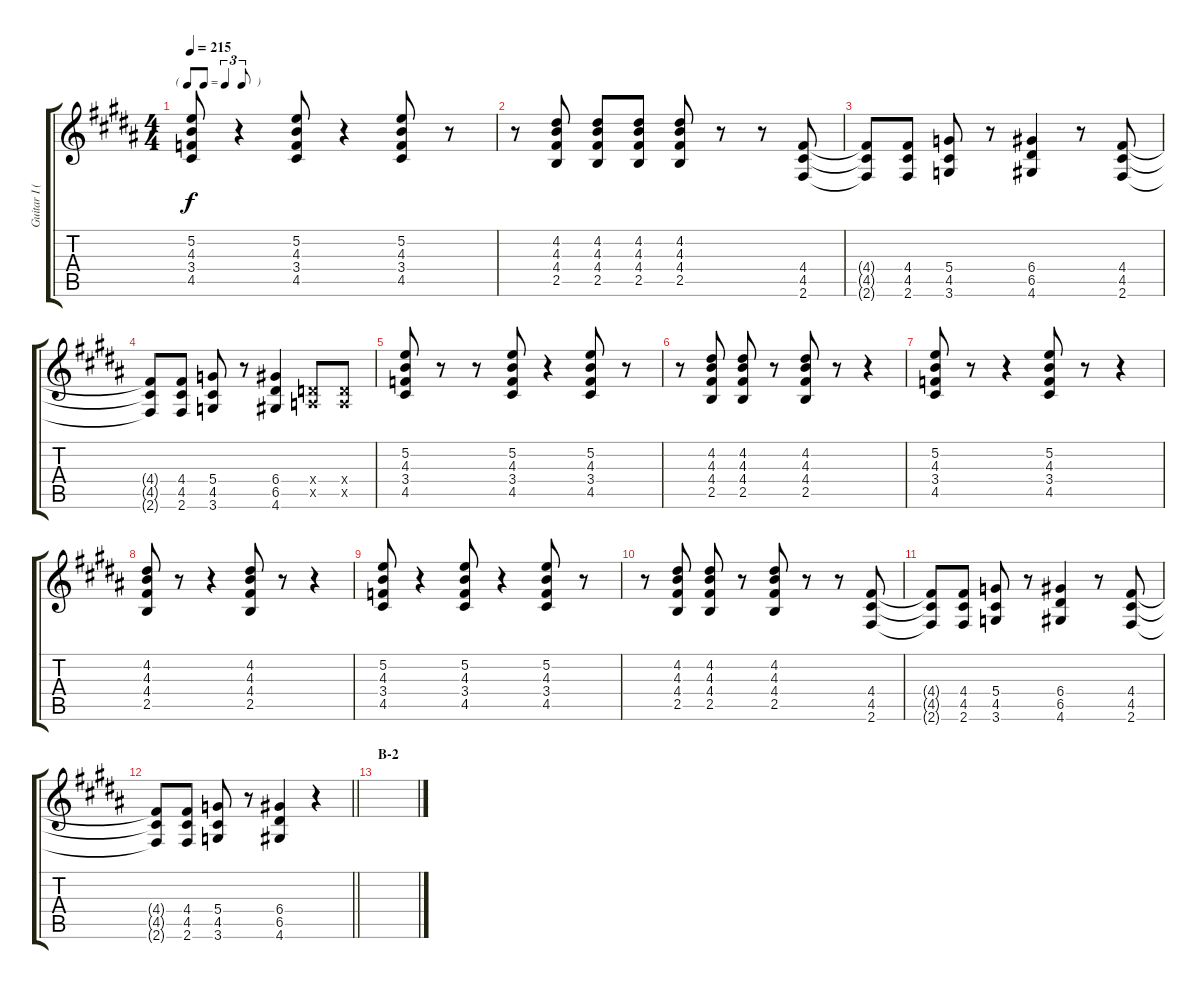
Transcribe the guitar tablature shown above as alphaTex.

\track ("Guitar I (Hirasawa Yui)" "Guitar I (") {instrument acousticguitarsteel}
\staff {score tabs}
\tuning (E4 B3 G3 D3 A2 E2) {hide}
\ts (4 4)
\tf triplet8th
\tempo 215
\clef g2
\ks b
(5.2 4.3 3.4 4.5).8{dy f} r.4 (5.2 4.3 3.4 4.5).8 r.4 (5.2 4.3 3.4 4.5).8 r.8 |
r.8 (4.2 4.3 4.4 2.5).8 (4.2 4.3 4.4 2.5).8 (4.2 4.3 4.4 2.5).8 (4.2 4.3 4.4 2.5).8 r.8 r.8 (4.4 4.5 2.6).8 |
(4.4{t} 4.5{t} 2.6{t}).8 (4.4 4.5 2.6).8 (5.4 4.5 3.6).8 r.8 (6.4 6.5 4.6).4 r.8 (4.4 4.5 2.6).8 |
(4.4{t} 4.5{t} 2.6{t}).8 (4.4 4.5 2.6).8 (5.4 4.5 3.6).8 r.8 (6.4 6.5 4.6).4 (0.4{x} 0.5{x}).8 (0.4{x} 0.5{x}).8 |
(5.2 4.3 3.4 4.5).8 r.8 r.8 (5.2 4.3 3.4 4.5).8 r.4 (5.2 4.3 3.4 4.5).8 r.8 |
r.8 (4.2 4.3 4.4 2.5).8 (4.2 4.3 4.4 2.5).8 r.8 (4.2 4.3 4.4 2.5).8 r.8 r.4 |
(5.2 4.3 3.4 4.5).8 r.8 r.4 (5.2 4.3 3.4 4.5).8 r.8 r.4 |
(4.2 4.3 4.4 2.5).8 r.8 r.4 (4.2 4.3 4.4 2.5).8 r.8 r.4 |
(5.2 4.3 3.4 4.5).8 r.4 (5.2 4.3 3.4 4.5).8 r.4 (5.2 4.3 3.4 4.5).8 r.8 |
r.8 (4.2 4.3 4.4 2.5).8 (4.2 4.3 4.4 2.5).8 r.8 (4.2 4.3 4.4 2.5).8 r.8 r.8 (4.4 4.5 2.6).8 |
(4.4{t} 4.5{t} 2.6{t}).8 (4.4 4.5 2.6).8 (5.4 4.5 3.6).8 r.8 (6.4 6.5 4.6).4 r.8 (4.4 4.5 2.6).8 |
\barLineRight lightlight
(4.4{t} 4.5{t} 2.6{t}).8 (4.4 4.5 2.6).8 (5.4 4.5 3.6).8 r.8 (6.4 6.5 4.6).4 r.4 |
\section ("" "B-2")
